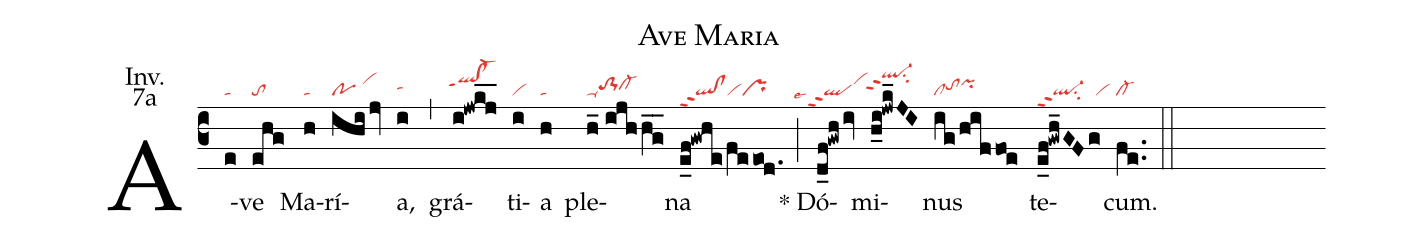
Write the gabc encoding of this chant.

name:Ave Maria;
office-part:Inv.;
mode:7a;
nabc-lines:1;
%%
(c3) A(e|ta)ve(ehg|to) Ma(h|ta)rí(ihi/jv|po/vihj)a,(i|tahh) (,)grá(i!jwkj__|`qlhi!cl-hippt1)ti(i|vi)a(h|ta) ple(h_//ijhhg__|ta-to-1hhcl-hh)na(e_f@gwhe/feeod.|ql!clppt2vipr) (;)<sp>*</sp> Dó(d_f@gwh/iv|``````qlppt2lse4vihj)mi(h_i@jwk_JI|`ql-hlppt2su2)nus(ig/hiffoe|cltohhpihi) te(e_f!gwh_GFg|ql-ppt2su2vi)cum.(fe..|cl-) (::)
